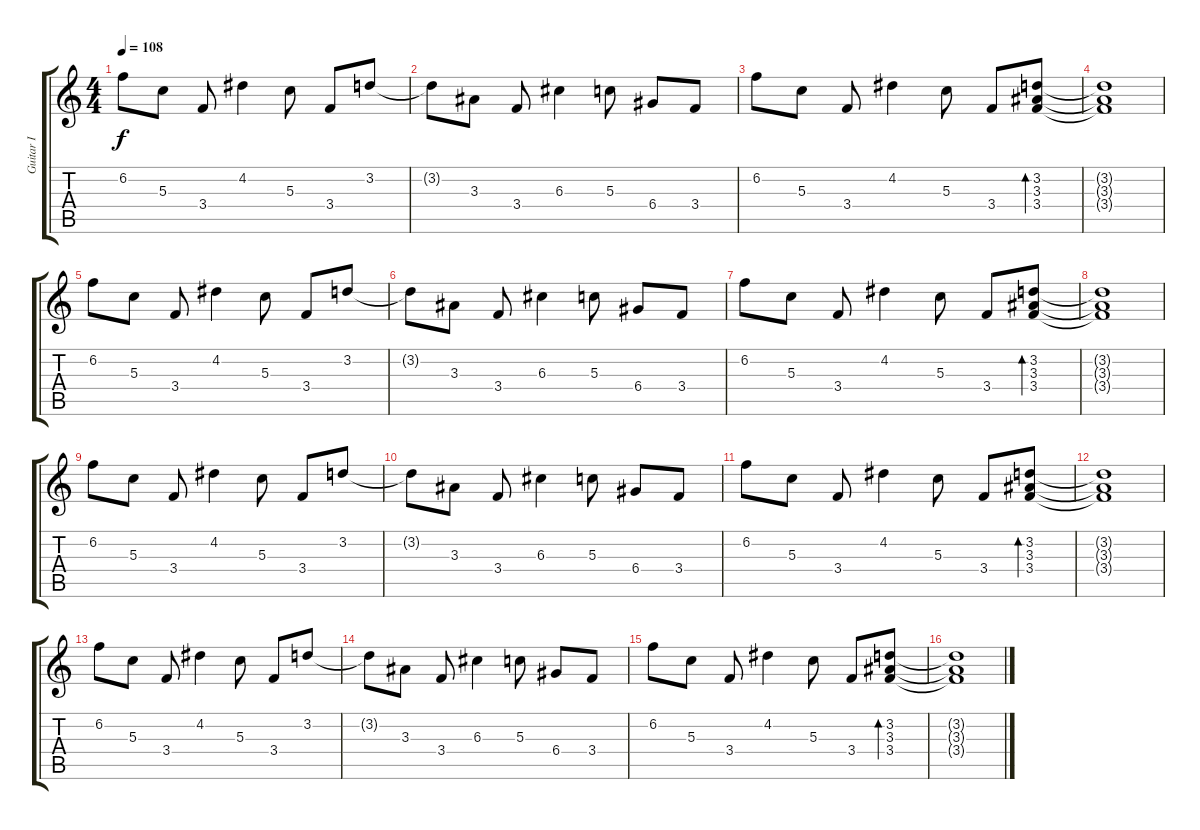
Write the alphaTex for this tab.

\track ("Guitar I" "Guitar I") {instrument overdrivenguitar}
\staff {score tabs}
\tuning (E4 B3 G3 D3 A2 E2) {hide}
\ts (4 4)
\tempo 108
\clef g2
\ks c
6.2.8{dy f} 5.3.8 3.4.8 4.2.4 5.3.8 3.4.8 3.2.8 |
3.2{t}.8 3.3.8 3.4.8 6.3.4 5.3.8 6.4.8 3.4.8 |
6.2.8 5.3.8 3.4.8 4.2.4 5.3.8 3.4.8 (3.2 3.3 3.4).8{bd 480} |
(3.2{t} 3.3{t} 3.4{t}).1 |
6.2.8 5.3.8 3.4.8 4.2.4 5.3.8 3.4.8 3.2.8 |
3.2{t}.8 3.3.8 3.4.8 6.3.4 5.3.8 6.4.8 3.4.8 |
6.2.8 5.3.8 3.4.8 4.2.4 5.3.8 3.4.8 (3.2 3.3 3.4).8{bd 480} |
(3.2{t} 3.3{t} 3.4{t}).1 |
6.2.8 5.3.8 3.4.8 4.2.4 5.3.8 3.4.8 3.2.8 |
3.2{t}.8 3.3.8 3.4.8 6.3.4 5.3.8 6.4.8 3.4.8 |
6.2.8 5.3.8 3.4.8 4.2.4 5.3.8 3.4.8 (3.2 3.3 3.4).8{bd 480} |
(3.2{t} 3.3{t} 3.4{t}).1 |
6.2.8 5.3.8 3.4.8 4.2.4 5.3.8 3.4.8 3.2.8 |
3.2{t}.8 3.3.8 3.4.8 6.3.4 5.3.8 6.4.8 3.4.8 |
6.2.8 5.3.8 3.4.8 4.2.4 5.3.8 3.4.8 (3.2 3.3 3.4).8{bd 480} |
(3.2{t} 3.3{t} 3.4{t}).1
